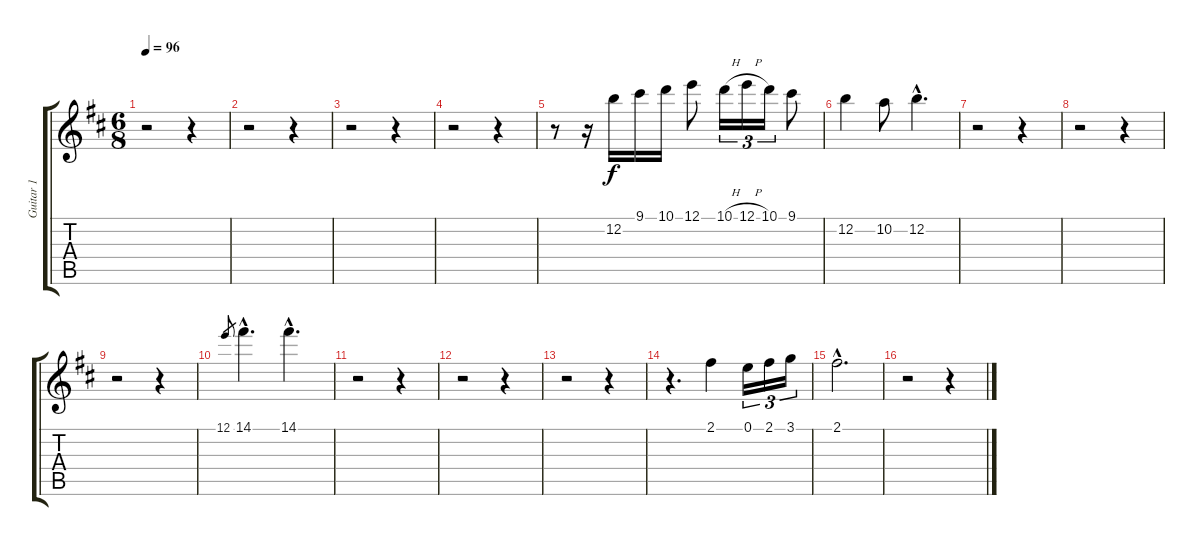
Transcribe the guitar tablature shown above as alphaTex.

\track ("Guitar 1" "Guitar 1") {instrument acousticguitarsteel}
\staff {score tabs}
\tuning (E4 B3 G3 D3 A2 E2) {hide}
\ts (6 8)
\tempo 96
\clef g2
\ks bminor
r.2{dy f} r.4 |
r.2 r.4 |
r.2 r.4 |
r.2 r.4 |
r.8 r.16 12.2.16 9.1.16 10.1.16 12.1.8 10.1{h}.16{tu (3 2)} 12.1{h}.16{tu (3 2)} 10.1.16{tu (3 2)} 9.1.8 |
12.2.4 10.2.8 12.2{hac}.4{d} |
r.2 r.4 |
r.2 r.4 |
r.2 r.4 |
12.1.8{gr} 14.1{hac}.4{d} 14.1{hac}.4{d} |
r.2 r.4 |
r.2 r.4 |
r.2 r.4 |
r.4{d} 2.1.4 0.1.16{tu (3 2)} 2.1.16{tu (3 2)} 3.1.16{tu (3 2)} |
2.1{hac}.2{d} |
r.2 r.4
